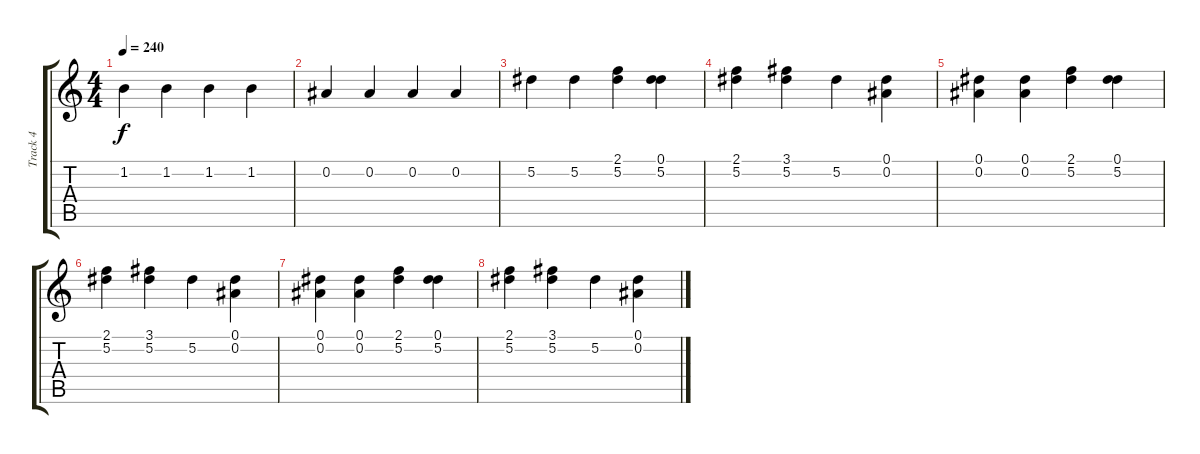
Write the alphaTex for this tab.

\track ("Track 4" "Track 4") {instrument distortionguitar}
\staff {score tabs}
\tuning (Eb4 Bb3 Gb3 Db3 Ab2 Eb2) {hide}
\ts (4 4)
\tempo 240
\clef g2
\ks c
1.2.4{dy f} 1.2.4 1.2.4 1.2.4 |
0.2.4 0.2.4 0.2.4 0.2.4 |
5.2.4 5.2.4 (2.1 5.2).4 (0.1 5.2).4 |
(2.1 5.2).4 (3.1 5.2).4 5.2.4 (0.1 0.2).4 |
(0.1 0.2).4 (0.1 0.2).4 (2.1 5.2).4 (0.1 5.2).4 |
(2.1 5.2).4 (3.1 5.2).4 5.2.4 (0.1 0.2).4 |
(0.1 0.2).4 (0.1 0.2).4 (2.1 5.2).4 (0.1 5.2).4 |
(2.1 5.2).4 (3.1 5.2).4 5.2.4 (0.1 0.2).4
